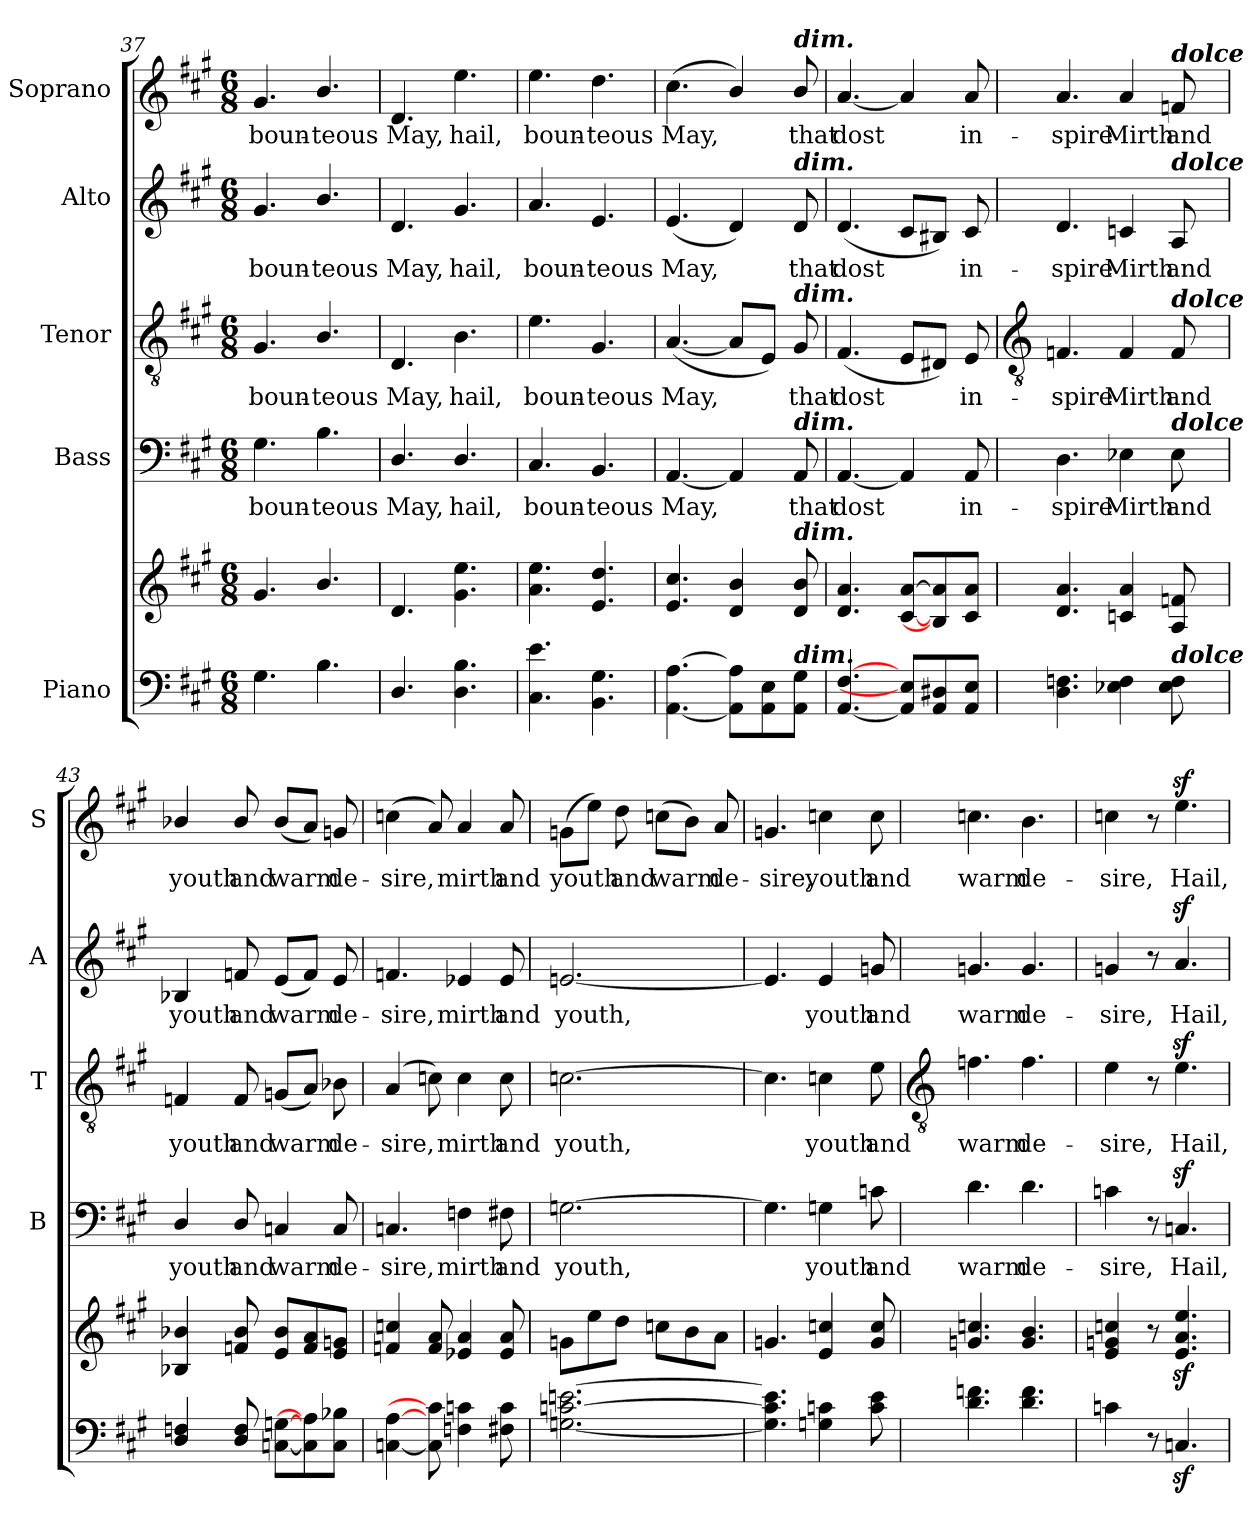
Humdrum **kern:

**kern	**kern	**kern	**text	**kern	**text	**kern	**text	**kern	**text
*part5	*part5	*part4	*part4	*part3	*part3	*part2	*part2	*part1	*part1
*staff6	*staff5	*staff4	*staff4	*staff3	*staff3	*staff2	*staff2	*staff1	*staff1
*I"Piano	*	*I"Bass	*	*I"Tenor	*	*I"Alto	*	*I"Soprano	*
*	*	*I'B	*	*I'T	*	*I'A	*	*I'S	*
*clefF4	*clefG2	*clefF4	*	*clefGv2	*	*clefG2	*	*clefG2	*
*k[f#c#g#]	*k[f#c#g#]	*k[f#c#g#]	*	*k[f#c#g#]	*	*k[f#c#g#]	*	*k[f#c#g#]	*
*A:	*A:	*A:	*	*A:	*	*A:	*	*A:	*
*M6/8	*M6/8	*M6/8	*	*M6/8	*	*M6/8	*	*M6/8	*
=37	=37	=37	=37	=37	=37	=37	=37	=37	=37
!	!	!	!LO:LY:b	!	!LO:LY:b	!	!LO:LY:b	!	!LO:LY:b
4.G#	4.g#	4.G#	boun-	4.G#	boun-	4.g#	boun-	4.g#	boun-
!	!	!	!LO:LY:b	!	!LO:LY:b	!	!LO:LY:b	!	!LO:LY:b
4.B\	4.b/	4.B\	-teous	4.B/	-teous	4.b/	-teous	4.b/	-teous
=38	=38	=38	=38	=38	=38	=38	=38	=38	=38
!	!	!	!LO:LY:b	!	!LO:LY:b	!	!LO:LY:b	!	!LO:LY:b
4.D/	4.d	4.D/	May,	4.D	May,	4.d	May,	4.d	May,
!	!	!	!LO:LY:b	!	!LO:LY:b	!	!LO:LY:b	!	!LO:LY:b
4.D\ 4.B\	4.g# 4.ee	4.D/	hail,	4.B	hail,	4.g#	hail,	4.ee	hail,
=39	=39	=39	=39	=39	=39	=39	=39	=39	=39
!	!	!	!LO:LY:b	!	!LO:LY:b	!	!LO:LY:b	!	!LO:LY:b
4.C# 4.e	4.a 4.ee	4.C#	boun-	4.e	boun-	4.a	boun-	4.ee	boun-
!	!	!	!LO:LY:b	!	!LO:LY:b	!	!LO:LY:b	!	!LO:LY:b
4.BB 4.G#	4.e 4.dd	4.BB	-teous	4.G#	-teous	4.e	-teous	4.dd	-teous
=40	=40	=40	=40	=40	=40	=40	=40	=40	=40
!	!	!	!LO:LY:b	!	!LO:LY:b	!	!LO:LY:b	!	!LO:LY:b
[4.AA [4.A	4.e 4.cc#	[4.AA	May,	(<[4.A	May,	(<4.e	May,	(<4.cc#	May,
8AA] 8A]L	4d/ 4b/	4AA]	.	8AL]	.	4d)	.	4b/)	.
8AA 8E	.	.	.	8EJ)	.	.	.	.	.
!	!	!	!	!	!	!	!	!LO:TX:a:Bi:t=dim.	!
!	!	!	!	!	!	!LO:TX:a:Bi:t=dim.	!	!	!
!	!	!	!	!LO:TX:a:Bi:t=dim.	!	!	!	!	!
!	!	!LO:TX:a:Bi:t=dim.	!	!	!	!	!	!	!
!	!LO:TX:a:Bi:t=dim.	!	!	!	!	!	!	!	!
!LO:TX:a:Bi:t=dim.	!	!	!	!	!	!	!	!	!
!	!	!	!LO:LY:b	!	!LO:LY:b	!	!LO:LY:b	!	!LO:LY:b
8AA 8G#J	8d/ 8b/	8AA	that	8G#	that	8d	that	8b/	that
=41	=41	=41	=41	=41	=41	=41	=41	=41	=41
!	!	!	!LO:LY:b	!	!LO:LY:b	!	!LO:LY:b	!	!LO:LY:b
[4.AA [4.F#	4.d 4.a	[4.AA	dost	(<4.F#	dost	(<4.d	dost	[4.a	dost
8AA] 8E]L	[8c# [8aL	4AA]	.	8EL	.	8c#L	.	4a]	.
8AA 8D#X	8B#] 8a]	.	.	8D#XJ)	.	8B#XJ)	.	.	.
!	!	!	!LO:LY:b	!	!LO:LY:b	!	!LO:LY:b	!	!LO:LY:b
8AA 8EJ	8c# 8aJ	8AA	in-	8E	in-	8c#	in-	8a	in-
!!LO:LB:g=z
=42	=42	=42	=42	=42	=42	=42	=42	=42	=42
*	*	*	*	*clefGv2	*	*	*	*	*
!	!	!	!LO:LY:b	!	!LO:LY:b	!	!LO:LY:b	!	!LO:LY:b
4.D 4.Fn	4.d 4.a	4.D	-spire	4.Fn	-spire	4.d	-spire	4.a	-spire
!	!	!	!LO:LY:b	!	!LO:LY:b	!	!LO:LY:b	!	!LO:LY:b
4E-X 4F	4cn 4a	4E-X	Mirth	4F	Mirth	4cn	Mirth	4a	Mirth
!	!	!	!	!	!	!	!	!LO:TX:a:Bi:t=dolce	!
!	!	!	!	!	!	!LO:TX:a:Bi:t=dolce	!	!	!
!	!	!	!	!LO:TX:a:Bi:t=dolce	!	!	!	!	!
!	!	!LO:TX:a:Bi:t=dolce	!	!	!	!	!	!	!
!LO:TX:a:Bi:t=dolce	!	!	!	!	!	!	!	!	!
!	!	!	!LO:LY:b	!	!LO:LY:b	!	!LO:LY:b	!	!LO:LY:b
8E- 8F	8A 8fn	8E-	and	8F	and	8A	and	8fn	and
=43	=43	=43	=43	=43	=43	=43	=43	=43	=43
!	!	!	!LO:LY:b	!	!LO:LY:b	!	!LO:LY:b	!	!LO:LY:b
4D/ 4Fn/	4B-X/ 4b-X/	4D/	youth	4Fn	youth	4B-X	youth	4b-X/	youth
!	!	!	!LO:LY:b	!	!LO:LY:b	!	!LO:LY:b	!	!LO:LY:b
8D/ 8F/	8fn/ 8b-/	8D/	and	8F	and	8fn	and	8b-/	and
!	!	!	!LO:LY:b	!	!LO:LY:b	!	!LO:LY:b	!	!LO:LY:b
[8Cn [8GnL	8e 8b-L	4Cn	warm	(<8GnL	warm	(<8eL	warm	(<8b-L	warm
8C] 8A]	8f 8a	.	.	8AJ)	.	8fJ)	.	8aJ)	.
!	!	!	!LO:LY:b	!	!LO:LY:b	!	!LO:LY:b	!	!LO:LY:b
8C 8B-XJ	8e 8gnJ	8C	de-	8B-X	de-	8e	de-	8gn	de-
=44	=44	=44	=44	=44	=44	=44	=44	=44	=44
!	!	!	!LO:LY:b	!	!LO:LY:b	!	!LO:LY:b	!	!LO:LY:b
[4Cn [4A	4fn 4ccn	4.Cn	-sire,	(<4A	-sire,	4.fn	-sire,	(<4ccn	-sire,
8C] 8c]	8f 8a	.	.	8cn)	.	.	.	8a)	.
!	!	!	!LO:LY:b	!	!LO:LY:b	!	!LO:LY:b	!	!LO:LY:b
4Fn 4c	4e-X 4a	4Fn	mirth	4c	mirth	4e-X	mirth	4a	mirth
!	!	!	!LO:LY:b	!	!LO:LY:b	!	!LO:LY:b	!	!LO:LY:b
8F#X 8c	8e- 8a	8F#X	and	8c	and	8e-	and	8a	and
=45	=45	=45	=45	=45	=45	=45	=45	=45	=45
!	!	!	!LO:LY:b	!	!LO:LY:b	!	!LO:LY:b	!	!LO:LY:b
[2.Gn [2.cn [2.en	8gnL	[2.Gn	youth,	[2.cn	youth,	[2.en	youth,	(8gnL	youth
.	8ee	.	.	.	.	.	.	8eeJ)	.
!	!	!	!	!	!	!	!	!	!LO:LY:b
.	8ddJ	.	.	.	.	.	.	8dd	and
!	!	!	!	!	!	!	!	!	!LO:LY:b
.	8ccnL	.	.	.	.	.	.	(>8ccnL	warm
.	8b	.	.	.	.	.	.	8bJ)	.
!	!	!	!	!	!	!	!	!	!LO:LY:b
.	8aJ	.	.	.	.	.	.	8a	de-
=46	=46	=46	=46	=46	=46	=46	=46	=46	=46
!	!	!	!	!	!	!	!	!	!LO:LY:b
4.G] 4.c] 4.e]	4.gn	4.G]	.	4.c]	.	4.e]	.	4.gn	-sire,
!	!	!	!LO:LY:b	!	!LO:LY:b	!	!LO:LY:b	!	!LO:LY:b
4G 4c	4e 4ccn	4G	youth	4c	youth	4e	youth	4ccn	youth
!	!	!	!LO:LY:b	!	!LO:LY:b	!	!LO:LY:b	!	!LO:LY:b
8c 8e	8g 8cc	8cn	and	8e	and	8gn	and	8cc	and
!!LO:LB:g=z
=47	=47	=47	=47	=47	=47	=47	=47	=47	=47
*	*	*	*	*clefGv2	*	*	*	*	*
!	!	!	!LO:LY:b	!	!LO:LY:b	!	!LO:LY:b	!	!LO:LY:b
4.d 4.fn	4.gn 4.ccn	4.d	warm	4.fn	warm	4.gn	warm	4.ccn	warm
!	!	!	!LO:LY:b	!	!LO:LY:b	!	!LO:LY:b	!	!LO:LY:b
4.d 4.f	4.g 4.b	4.d	de-	4.f	de-	4.g	de-	4.b	de-
=48	=48	=48	=48	=48	=48	=48	=48	=48	=48
!	!	!	!LO:LY:b	!	!LO:LY:b	!	!LO:LY:b	!	!LO:LY:b
4cn	4e 4gn 4ccn	4cn	-sire,	4e	-sire,	4gn	-sire,	4ccn	-sire,
8r	8r	8r	.	8r	.	8r	.	8r	.
!	!	!	!LO:LY:b	!	!LO:LY:b	!	!LO:LY:b	!	!LO:LY:b
4.Cnz<	4.ez< 4.az< 4.eez<	4.Cnz<	Hail,	4.ez<	Hail,	4.az<	Hail,	4.eez<	Hail,
=	=	=	=	=	=	=	=	=	=
*-	*-	*-	*-	*-	*-	*-	*-	*-	*-
